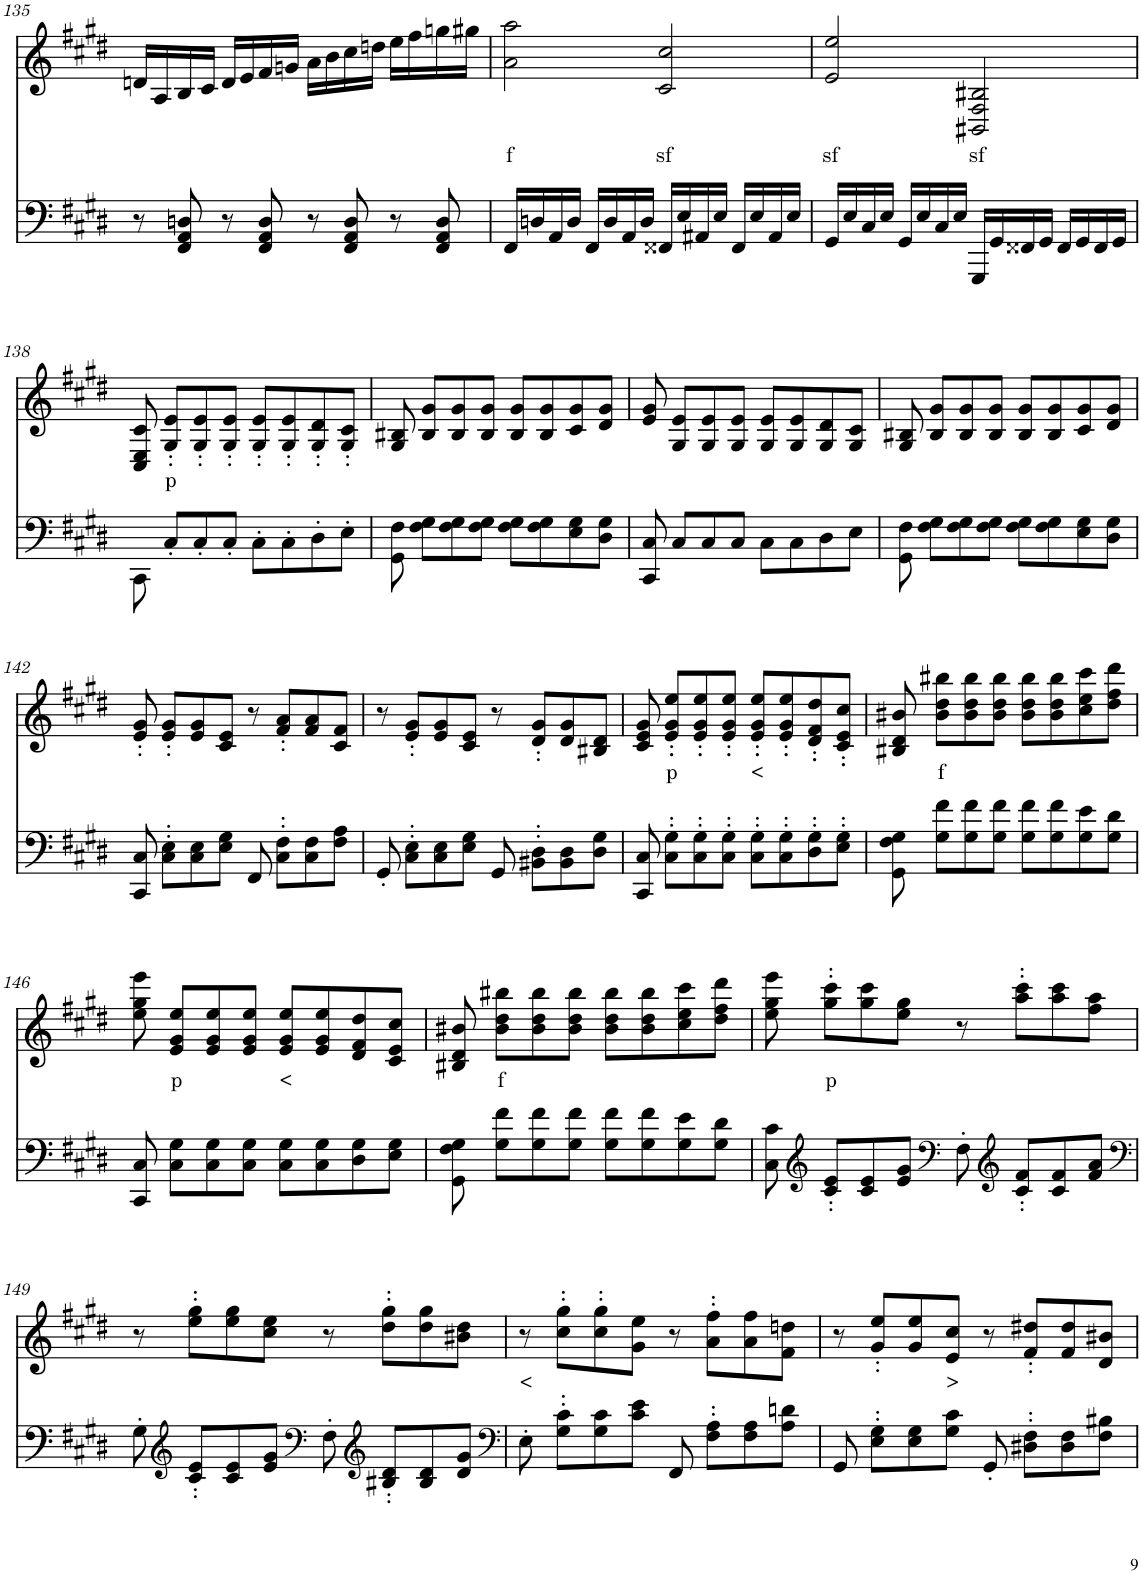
**kern	**kern	**text
*part2	*part1	*part1
*staff2	*staff1	*staff1
*I"piano	*I"piano	*
*I'Pno	*I'Pno	*
!!LO:PB:g=z
*clefF4	*clefG2	*
*k[f#c#g#d#]	*k[f#c#g#d#]	*
*c#:	*c#:	*
*M4/4	*M4/4	*
=135	=135	=135
8r	16dn/LL	.
.	16A/	.
8FF#/ 8AA/ 8Dn/	16B/	.
.	16c#/JJ	.
8r	16d/LL	.
.	16e/	.
8FF#/ 8AA/ 8D/	16f#/	.
.	16gn/JJ	.
8r	16a\LL	.
.	16b\	.
8FF#/ 8AA/ 8D/	16cc#\	.
.	16ddn\JJ	.
8r	16ee\LL	.
.	16ff#\	.
8FF#/ 8AA/ 8D/	16ggn\	.
.	16gg#X\JJ	.
=136	=136	=136
!	!	!LO:LY:b
16FF#/LL	2a\ 2aa\	f
16Dn/	.	.
16AA/	.	.
16D/JJ	.	.
16FF#/LL	.	.
16D/	.	.
16AA/	.	.
16D/JJ	.	.
!	!	!LO:LY:b
16FF##X/LL	2c#/ 2cc#/	sf
16E/	.	.
16AA#X/	.	.
16E/JJ	.	.
16FF##/LL	.	.
16E/	.	.
16AA#/	.	.
16E/JJ	.	.
=137	=137	=137
!	!	!LO:LY:b
16GG#/LL	2e/ 2ee/	sf
16E/	.	.
16C#/	.	.
16E/JJ	.	.
16GG#/LL	.	.
16E/	.	.
16C#/	.	.
16E/JJ	.	.
!	!	!LO:LY:b
16GGG#/LL	2BB#X/ 2F#/ 2B#X/	sf
16GG#/	.	.
16FF##X/	.	.
16GG#/JJ	.	.
16FF##/LL	.	.
16GG#/	.	.
16FF##/	.	.
16GG#/JJ	.	.
!!LO:LB:g=z
=138	=138	=138
8CC#\	8C#/ 8E/ 8c#/	.
!	!	!LO:LY:b
8C#'/L	8G#/' 8e/'L	p
8C#'/	8G#/' 8e/'	.
8C#'/J	8G#/' 8e/'J	.
8C#'\L	8G#/' 8e/'L	.
8C#'\	8G#/' 8e/'	.
8D#'\	8G#/' 8d#/'	.
8E'\J	8G#/' 8c#/'J	.
=139	=139	=139
8GG#\ 8F#\	8G#/ 8B#X/	.
8F#\ 8G#\L	8B#/ 8g#/L	.
8F#\ 8G#\	8B#/ 8g#/	.
8F#\ 8G#\J	8B#/ 8g#/J	.
8F#\ 8G#\L	8B#/ 8g#/L	.
8F#\ 8G#\	8B#/ 8g#/	.
8E\ 8G#\	8c#/ 8g#/	.
8D#\ 8G#\J	8d#/ 8g#/J	.
=140	=140	=140
8CC#/ 8C#/	8e/ 8g#/	.
8C#/L	8G#/ 8e/L	.
8C#/	8G#/ 8e/	.
8C#/J	8G#/ 8e/J	.
8C#\L	8G#/ 8e/L	.
8C#\	8G#/ 8e/	.
8D#\	8G#/ 8d#/	.
8E\J	8G#/ 8c#/J	.
=141	=141	=141
8GG#\ 8F#\	8G#/ 8B#X/	.
8F#\ 8G#\L	8B#/ 8g#/L	.
8F#\ 8G#\	8B#/ 8g#/	.
8F#\ 8G#\J	8B#/ 8g#/J	.
8F#\ 8G#\L	8B#/ 8g#/L	.
8F#\ 8G#\	8B#/ 8g#/	.
8E\ 8G#\	8c#/ 8g#/	.
8D#\ 8G#\J	8d#/ 8g#/J	.
!!LO:LB:g=z
=142	=142	=142
8CC#/ 8C#/	8e/' 8g#/'	.
8C#\' 8E\'L	8e/' 8g#/'L	.
8C#\ 8E\	8e/ 8g#/	.
8E\ 8G#\J	8c#/ 8e/J	.
8FF#/	8r	.
8C#\' 8F#\'L	8f#/' 8a/'L	.
8C#\ 8F#\	8f#/ 8a/	.
8F#\ 8A\J	8c#/ 8f#/J	.
=143	=143	=143
8GG#'/	8r	.
8C#\' 8E\'L	8e/' 8g#/'L	.
8C#\ 8E\	8e/ 8g#/	.
8E\ 8G#\J	8c#/ 8e/J	.
8GG#/	8r	.
8BB#X\' 8D#\'L	8d#/' 8g#/'L	.
8BB#\ 8D#\	8d#/ 8g#/	.
8D#\ 8G#\J	8B#X/ 8d#/J	.
=144	=144	=144
8CC#/ 8C#/	8c#/ 8e/ 8g#/	.
!	!	!LO:LY:b
8C#\' 8G#\'L	8e/' 8g#/' 8ee/'L	p
8C#\' 8G#\'	8e/' 8g#/' 8ee/'	.
8C#\' 8G#\'J	8e/' 8g#/' 8ee/'J	.
!	!	!LO:LY:b
8C#\' 8G#\'L	8e/' 8g#/' 8ee/'L	<
8C#\' 8G#\'	8e/' 8g#/' 8ee/'	.
8D#\' 8G#\'	8d#/' 8f#/' 8dd#/'	.
8E\' 8G#\'J	8c#/' 8e/' 8cc#/'J	.
=145	=145	=145
8GG#\ 8F#\ 8G#\	8B#X/ 8d#/ 8b#X/	.
!	!	!LO:LY:b
8G#\ 8f#\L	8b#\ 8dd#\ 8bb#X\L	f
8G#\ 8f#\	8b#\ 8dd#\ 8bb#\	.
8G#\ 8f#\J	8b#\ 8dd#\ 8bb#\J	.
8G#\ 8f#\L	8b#\ 8dd#\ 8bb#\L	.
8G#\ 8f#\	8b#\ 8dd#\ 8bb#\	.
8G#\ 8e\	8cc#\ 8ee\ 8ccc#\	.
8G#\ 8d#\J	8dd#\ 8ff#\ 8ddd#\J	.
!!LO:LB:g=z
=146	=146	=146
8CC#/ 8C#/	8ee\ 8gg#\ 8eee\	.
!	!	!LO:LY:b
8C#\ 8G#\L	8e/ 8g#/ 8ee/L	p
8C#\ 8G#\	8e/ 8g#/ 8ee/	.
8C#\ 8G#\J	8e/ 8g#/ 8ee/J	.
!	!	!LO:LY:b
8C#\ 8G#\L	8e/ 8g#/ 8ee/L	<
8C#\ 8G#\	8e/ 8g#/ 8ee/	.
8D#\ 8G#\	8d#/ 8f#/ 8dd#/	.
8E\ 8G#\J	8c#/ 8e/ 8cc#/J	.
=147	=147	=147
8GG#\ 8F#\ 8G#\	8B#X/ 8d#/ 8b#X/	.
!	!	!LO:LY:b
8G#\ 8f#\L	8b#\ 8dd#\ 8bb#X\L	f
8G#\ 8f#\	8b#\ 8dd#\ 8bb#\	.
8G#\ 8f#\J	8b#\ 8dd#\ 8bb#\J	.
8G#\ 8f#\L	8b#\ 8dd#\ 8bb#\L	.
8G#\ 8f#\	8b#\ 8dd#\ 8bb#\	.
8G#\ 8e\	8cc#\ 8ee\ 8ccc#\	.
8G#\ 8d#\J	8dd#\ 8ff#\ 8ddd#\J	.
=148	=148	=148
8C#\ 8c#\	8ee\ 8gg#\ 8eee\	.
*clefG2	*	*
!	!	!LO:LY:b
8c#/' 8e/'L	8gg#\' 8ccc#\'L	p
8c#/ 8e/	8gg#\ 8ccc#\	.
8e/ 8g#/J	8ee\ 8gg#\J	.
*clefF4	*	*
8F#'\	8r	.
*clefG2	*	*
8c#/' 8f#/'L	8aa\' 8ccc#\'L	.
8c#/ 8f#/	8aa\ 8ccc#\	.
8f#/ 8a/J	8ff#\ 8aa\J	.
!!LO:LB:g=z
=149	=149	=149
*clefF4	*	*
8G#'\	8r	.
*clefG2	*	*
8c#/' 8e/'L	8ee\' 8gg#\'L	.
8c#/ 8e/	8ee\ 8gg#\	.
8e/ 8g#/J	8cc#\ 8ee\J	.
*clefF4	*	*
8F#'\	8r	.
*clefG2	*	*
8B#X/' 8d#/'L	8dd#\' 8gg#\'L	.
8B#/ 8d#/	8dd#\ 8gg#\	.
8d#/ 8g#/J	8b#X\ 8dd#\J	.
=150	=150	=150
*clefF4	*	*
!	!	!LO:LY:b
8E'\	8r	<
8G#\' 8c#\'L	8cc#\' 8gg#\'L	.
8G#\ 8c#\	8cc#\' 8gg#\'	.
8c#\ 8e\J	8g#\ 8ee\J	.
8FF#/	8r	.
8F#\' 8A\'L	8a\' 8ff#\'L	.
8F#\ 8A\	8a\ 8ff#\	.
8A\ 8dn\J	8f#\ 8ddn\J	.
=151	=151	=151
8GG#/	8r	.
8E\' 8G#\'L	8g#/' 8ee/'L	.
8E\ 8G#\	8g#/ 8ee/	.
!	!	!LO:LY:b
8G#\ 8c#\J	8e/ 8cc#/J	>
8GG#'/	8r	.
8D#X\' 8F#\'L	8f#/' 8dd#X/'L	.
8D#\ 8F#\	8f#/ 8dd#/	.
8F#\ 8B#X\J	8d#/ 8b#X/J	.
=	=	=
*-	*-	*-
